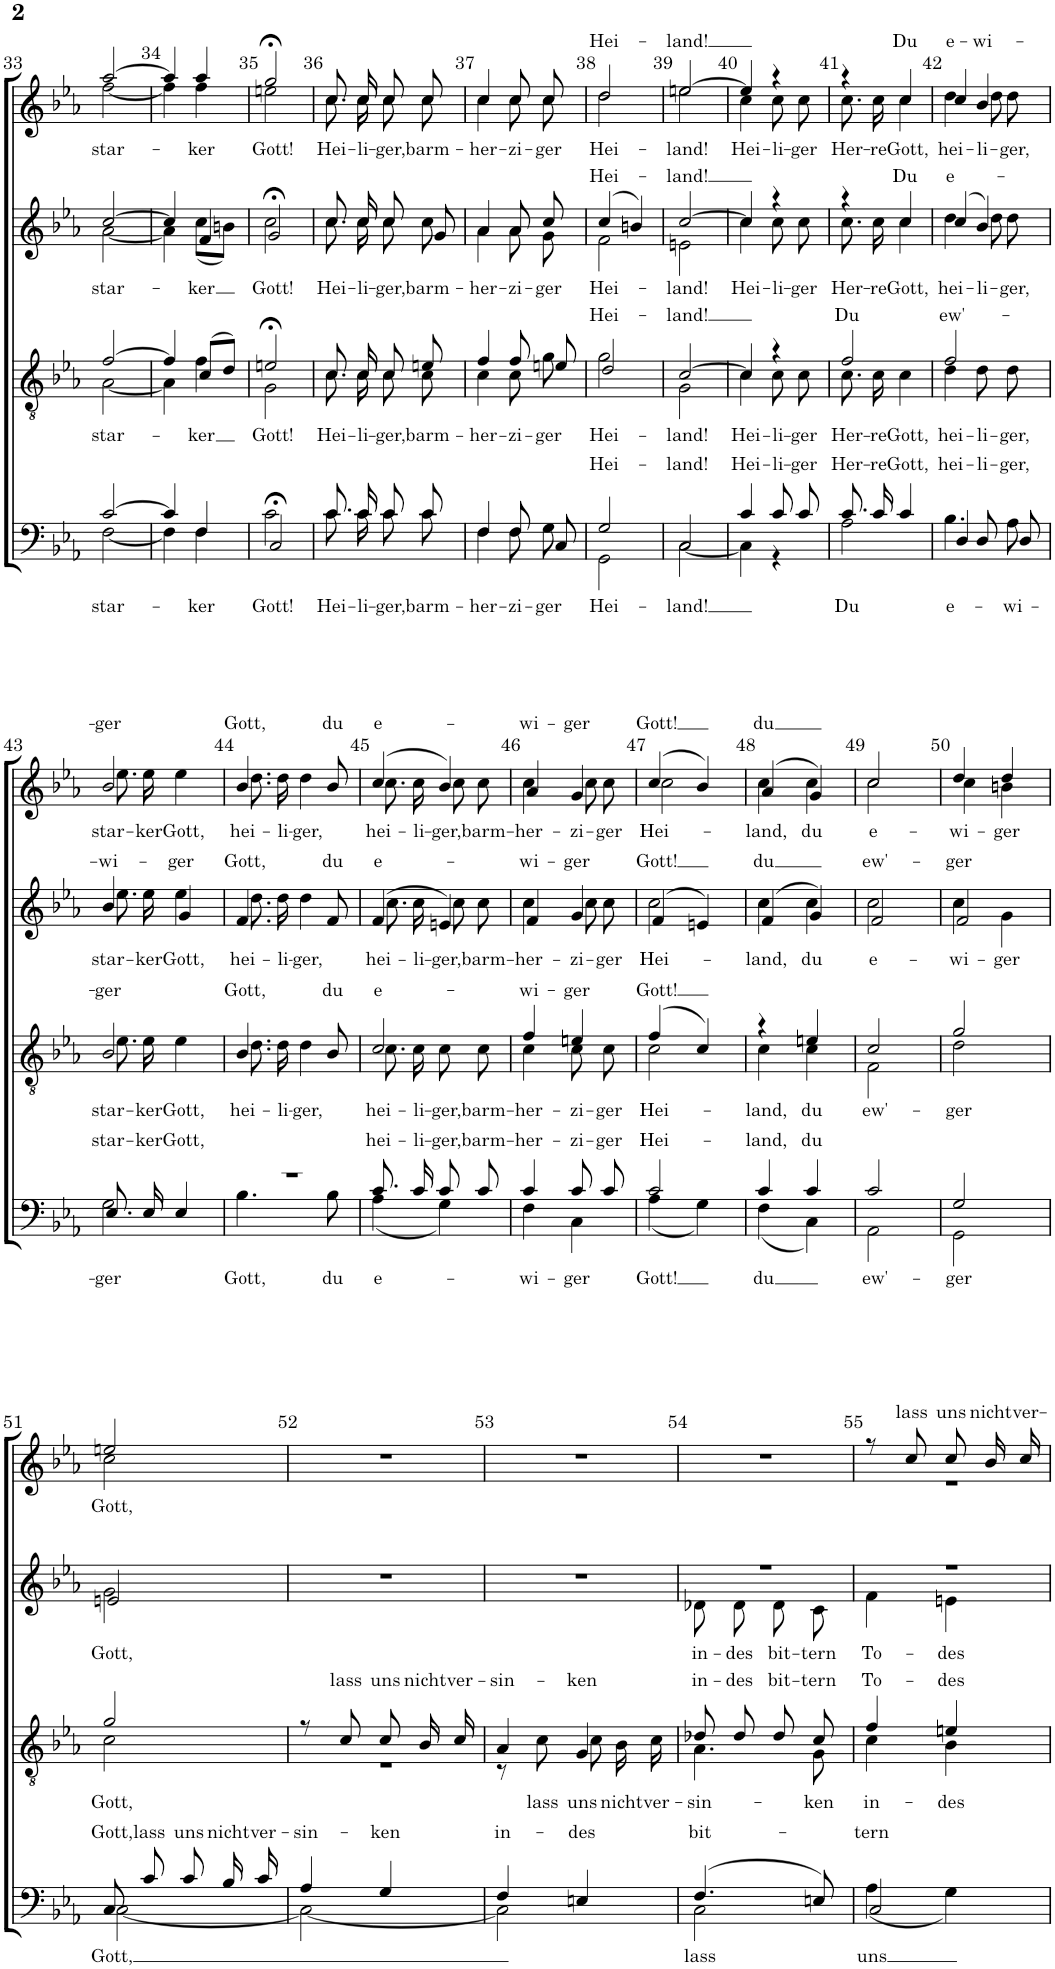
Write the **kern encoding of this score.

**kern	**text	**kern	**text	**kern	**text	**kern	**text
*part4	*part4	*part3	*part3	*part2	*part2	*part1	*part1
*staff4	*staff4	*staff3	*staff3	*staff2	*staff2	*staff1	*staff1
*I"Bass	*	*I"Tenor	*	*I"Alto	*	*I"Soprano	*
!!LO:PB:g=z
*clefF4	*	*clefGv2	*	*clefG2	*	*clefG2	*
*k[b-e-a-]	*	*k[b-e-a-]	*	*k[b-e-a-]	*	*k[b-e-a-]	*
*M2/4	*	*M2/4	*	*M2/4	*	*M2/4	*
=33	=33	=33	=33	=33	=33	=33	=33
!	!LO:LY:b	!	!LO:LY:b	!	!LO:LY:b	!	!LO:LY:b
*^	*	*^	*	*^	*	*^	*
[2c/	[2F\	star-	[2f/	[2A-\	star-	[2cc/	[2a-\	star-	[2aa-/	[2ff\	star-
=34	=34	=34	=34	=34	=34	=34	=34	=34	=34	=34	=34
4c/]	4F\]	.	4f/]	4A-\]	.	4cc/]	4a-\]	.	4aa-/]	4ff\]	.
!	!	!LO:LY:b	!	!	!LO:LY:b	!	!	!LO:LY:b	!	!	!LO:LY:b
4F/	4F\	-ker	(8c/L	4f\	-ker	4f/	(8cc\L	-ker	4aa-/	4ff\	-ker
.	.	.	8d/J)	.	.	.	8bn\J)	.	.	.	.
=35	=35	=35	=35	=35	=35	=35	=35	=35	=35	=35	=35
!	!	!LO:LY:b	!	!	!LO:LY:b	!	!	!LO:LY:b	!	!	!LO:LY:b
2C;</	2c\	Gott!	2en;</	2G\	Gott!	2g;</	2cc\	Gott!	2gg;</	2een\	Gott!
=36	=36	=36	=36	=36	=36	=36	=36	=36	=36	=36	=36
!	!	!LO:LY:b	!	!	!LO:LY:b	!	!	!LO:LY:b	!	!	!LO:LY:b
8.c/L	8.c\L	Hei-	8.c/	8.c\	Hei-	8.cc/	8.cc\	Hei-	8.cc/L	8.cc\L	Hei-
!	!	!LO:LY:b	!	!	!LO:LY:b	!	!	!LO:LY:b	!	!	!LO:LY:b
16c/Jk	16c\Jk	-li-	16c/	16c\	-li-	16cc/	16cc\	-li-	16cc/Jk	16cc\Jk	-li-
!	!	!LO:LY:b	!	!	!LO:LY:b	!	!	!LO:LY:b	!	!	!LO:LY:b
8c/L	8c\L	-ger,	8c/	8c\	-ger,	8cc/	8cc\	-ger,	8cc/L	8cc\L	-ger,
!	!	!LO:LY:b	!	!	!LO:LY:b	!	!	!LO:LY:b	!	!	!LO:LY:b
8c/J	8c\J	barm-	8en/	8c\	barm-	8g/	8cc\	barm-	8cc/J	8cc\J	barm-
=37	=37	=37	=37	=37	=37	=37	=37	=37	=37	=37	=37
!	!	!LO:LY:b	!	!	!LO:LY:b	!	!	!LO:LY:b	!	!	!LO:LY:b
4F/	4F\	-her-	4f/	4c\	-her-	4a-/	4a-\	-her-	4cc/	4cc\	-her-
!	!	!LO:LY:b	!	!	!LO:LY:b	!	!	!LO:LY:b	!	!	!LO:LY:b
8F/L	8F\L	-zi-	8f/	8c\	-zi-	8a-/	8a-\	-zi-	8cc/L	8cc\L	-zi-
!	!	!LO:LY:b	!	!	!LO:LY:b	!	!	!LO:LY:b	!	!	!LO:LY:b
8C/J	8G\J	-ger	8en/	8g\	-ger	8cc/	8g\	-ger	8cc/J	8cc\J	-ger
=38	=38	=38	=38	=38	=38	=38	=38	=38	=38	=38	=38
!	!	!LO:LY:a	!	!	!	!	!	!	!	!	!
!	!	!LO:LY:b	!	!	!LO:LY:a	!	!	!	!	!	!
!	!	!	!	!	!LO:LY:b	!	!	!LO:LY:a	!	!	!
!	!	!	!	!	!	!	!	!LO:LY:b	!	!	!LO:LY:a
!	!	!	!	!	!	!	!	!	!	!	!LO:LY:b
2G/	2GG\	Hei-	2d/	2g\	Hei-	(4cc/	2f\	Hei-	2dd/	2dd\	Hei-
.	.	.	.	.	.	4bn/)	.	.	.	.	.
=39	=39	=39	=39	=39	=39	=39	=39	=39	=39	=39	=39
!	!	!LO:LY:a	!	!	!	!	!	!	!	!	!
!	!	!LO:LY:b	!	!	!LO:LY:a	!	!	!	!	!	!
!	!	!	!	!	!LO:LY:b	!	!	!LO:LY:a	!	!	!
!	!	!	!	!	!	!	!	!LO:LY:b	!	!	!LO:LY:a
!	!	!	!	!	!	!	!	!	!	!	!LO:LY:b
2C/	[2C\	-land!	[2c/	2G\	-land!	[2cc/	2en\	-land!	[2een/	2ee\	-land!
=40	=40	=40	=40	=40	=40	=40	=40	=40	=40	=40	=40
!	!	!LO:LY:a	!	!	!LO:LY:b	!	!	!LO:LY:b	!	!	!LO:LY:b
4c/	4C\]	Hei-	4c/]	4c\	Hei-	4cc/]	4cc\	Hei-	4ee/]	4cc\	Hei-
!	!	!LO:LY:a	!	!	!LO:LY:b	!	!	!LO:LY:b	!	!	!LO:LY:b
8c/L	4r	-li-	4r	8c\	-li-	4r	8cc\	-li-	4r	8cc\L	-li-
!	!	!LO:LY:a	!	!	!LO:LY:b	!	!	!LO:LY:b	!	!	!LO:LY:b
8c/J	.	-ger	.	8c\	-ger	.	8cc\	-ger	.	8cc\J	-ger
=41	=41	=41	=41	=41	=41	=41	=41	=41	=41	=41	=41
!	!	!LO:LY:a	!	!	!	!	!	!	!	!	!
!	!	!LO:LY:b	!	!	!LO:LY:a	!	!	!	!	!	!
!	!	!	!	!	!LO:LY:b	!	!	!LO:LY:b	!	!	!LO:LY:b
8.c/L	2A-\	Du	2f/	8.c\	Her-	4r	8.cc\	Her-	4r	8.cc\L	Her-
!	!	!LO:LY:a	!	!	!LO:LY:b	!	!	!LO:LY:b	!	!	!LO:LY:b
16c/Jk	.	-re	.	16c\	-re	.	16cc\	-re	.	16cc\Jk	-re
!	!	!LO:LY:a	!	!	!LO:LY:b	!	!	!LO:LY:a	!	!	!
!	!	!	!	!	!	!	!	!LO:LY:b	!	!	!LO:LY:a
!	!	!	!	!	!	!	!	!	!	!	!LO:LY:b
4c/	.	Gott,	.	4c\	Gott,	4cc/	4cc\	Gott,	4cc/	4cc\	Gott,
=42	=42	=42	=42	=42	=42	=42	=42	=42	=42	=42	=42
!	!	!LO:LY:a	!	!	!	!	!	!	!	!	!
!	!	!LO:LY:b	!	!	!LO:LY:a	!	!	!	!	!	!
!	!	!	!	!	!LO:LY:b	!	!	!LO:LY:a	!	!	!
!	!	!	!	!	!	!	!	!LO:LY:b	!	!	!LO:LY:a
!	!	!	!	!	!	!	!	!	!	!	!LO:LY:b
4D/	4.B-\	e-	2f/	4d\	hei-	(4cc/	4dd\	hei-	4cc/	4dd\	hei-
!	!	!LO:LY:a	!	!	!LO:LY:b	!	!	!LO:LY:b	!	!	!LO:LY:a
!	!	!	!	!	!	!	!	!	!	!	!LO:LY:b
8D/L	.	-li-	.	8d\	-li-	4b-/)	8dd\	-li-	4b-/	8dd\L	-li-
!	!	!LO:LY:a	!	!	!	!	!	!	!	!	!
!	!	!LO:LY:b	!	!	!LO:LY:b	!	!	!LO:LY:b	!	!	!LO:LY:b
8D/J	8A-\	-wi-	.	8d\	-ger,	.	8dd\	-ger,	.	8dd\J	-ger,
!!LO:LB:g=z	!!
=43	=43	=43	=43	=43	=43	=43	=43	=43	=43	=43	=43
!	!	!LO:LY:a	!	!	!	!	!	!	!	!	!
!	!	!LO:LY:b	!	!	!LO:LY:a	!	!	!	!	!	!
!	!	!	!	!	!LO:LY:b	!	!	!LO:LY:a	!	!	!
!	!	!	!	!	!	!	!	!LO:LY:b	!	!	!LO:LY:a
!	!	!	!	!	!	!	!	!	!	!	!LO:LY:b
8.E-/L	2G\	-ger	2B-/	8.e-\	star-	4b-/	8.ee-\	star-	2b-/	8.ee-\L	star-
!	!	!LO:LY:a	!	!	!LO:LY:b	!	!	!LO:LY:b	!	!	!LO:LY:b
16E-/Jk	.	-ker	.	16e-\	-ker	.	16ee-\	-ker	.	16ee-\Jk	-ker
!	!	!LO:LY:a	!	!	!LO:LY:b	!	!	!LO:LY:a	!	!	!
!	!	!	!	!	!	!	!	!LO:LY:b	!	!	!LO:LY:b
4E-/	.	Gott,	.	4e-\	Gott,	4g/	4ee-\	Gott,	.	4ee-\	Gott,
=44	=44	=44	=44	=44	=44	=44	=44	=44	=44	=44	=44
!	!	!LO:LY:b	!	!	!LO:LY:a	!	!	!	!	!	!
!	!	!	!	!	!LO:LY:b	!	!	!LO:LY:a	!	!	!
!	!	!	!	!	!	!	!	!LO:LY:b	!	!	!LO:LY:a
!	!	!	!	!	!	!	!	!	!	!	!LO:LY:b
2r	4.B-\	Gott,	4.B-/	8.d\	hei-	4.f/	8.dd\	hei-	4.b-/	8.dd\L	hei-
!	!	!	!	!	!LO:LY:b	!	!	!LO:LY:b	!	!	!LO:LY:b
.	.	.	.	16d\	-li-	.	16dd\	-li-	.	16dd\Jk	-li-
!	!	!	!	!	!LO:LY:b	!	!	!LO:LY:b	!	!	!LO:LY:b
.	.	.	.	4d\	-ger,	.	4dd\	-ger,	.	4dd\	-ger,
!	!	!LO:LY:b	!	!	!LO:LY:a	!	!	!LO:LY:a	!	!	!LO:LY:a
.	8B-\	du	8B-/	.	du	8f/	.	du	8b-/	.	du
=45	=45	=45	=45	=45	=45	=45	=45	=45	=45	=45	=45
!	!	!LO:LY:a	!	!	!	!	!	!	!	!	!
!	!	!LO:LY:b	!	!	!LO:LY:a	!	!	!	!	!	!
!	!	!	!	!	!LO:LY:b	!	!	!LO:LY:a	!	!	!
!	!	!	!	!	!	!	!	!LO:LY:b	!	!	!LO:LY:a
!	!	!	!	!	!	!	!	!	!	!	!LO:LY:b
8.c/L	(4A-\	e-	2c/	8.c\	hei-	(4f/	8.cc\	hei-	(4cc/	8.cc\L	hei-
!	!	!LO:LY:a	!	!	!LO:LY:b	!	!	!LO:LY:b	!	!	!LO:LY:b
16c/Jk	.	-li-	.	16c\	-li-	.	16cc\	-li-	.	16cc\Jk	-li-
!	!	!LO:LY:a	!	!	!LO:LY:b	!	!	!LO:LY:b	!	!	!LO:LY:b
8c/L	4G\)	-ger,	.	8c\	-ger,	4en/)	8cc\	-ger,	4b-/)	8cc\L	-ger,
!	!	!LO:LY:a	!	!	!LO:LY:b	!	!	!LO:LY:b	!	!	!LO:LY:b
8c/J	.	barm-	.	8c\	barm-	.	8cc\	barm-	.	8cc\J	barm-
=46	=46	=46	=46	=46	=46	=46	=46	=46	=46	=46	=46
!	!	!LO:LY:a	!	!	!	!	!	!	!	!	!
!	!	!LO:LY:b	!	!	!LO:LY:a	!	!	!	!	!	!
!	!	!	!	!	!LO:LY:b	!	!	!LO:LY:a	!	!	!
!	!	!	!	!	!	!	!	!LO:LY:b	!	!	!LO:LY:a
!	!	!	!	!	!	!	!	!	!	!	!LO:LY:b
4c/	4F\	-wi-	4f/	4c\	-her-	4f/	4cc\	-her-	4a-/	4cc\	-her-
!	!	!LO:LY:a	!	!	!	!	!	!	!	!	!
!	!	!LO:LY:b	!	!	!LO:LY:a	!	!	!	!	!	!
!	!	!	!	!	!LO:LY:b	!	!	!LO:LY:a	!	!	!
!	!	!	!	!	!	!	!	!LO:LY:b	!	!	!LO:LY:a
!	!	!	!	!	!	!	!	!	!	!	!LO:LY:b
8c/L	4C\	-ger	4en/	8c\	-zi-	4g/	8cc\	-zi-	4g/	8cc\L	-zi-
!	!	!LO:LY:a	!	!	!LO:LY:b	!	!	!LO:LY:b	!	!	!LO:LY:b
8c/J	.	-ger	.	8c\	-ger	.	8cc\	-ger	.	8cc\J	-ger
=47	=47	=47	=47	=47	=47	=47	=47	=47	=47	=47	=47
!	!	!LO:LY:a	!	!	!	!	!	!	!	!	!
!	!	!LO:LY:b	!	!	!LO:LY:a	!	!	!	!	!	!
!	!	!	!	!	!LO:LY:b	!	!	!LO:LY:a	!	!	!
!	!	!	!	!	!	!	!	!LO:LY:b	!	!	!LO:LY:a
!	!	!	!	!	!	!	!	!	!	!	!LO:LY:b
2c/	(4A-\	Gott!	(4f/	2c\	Hei-	(4f/	2cc\	Hei-	(4cc/	2cc\	Hei-
.	4G\)	.	4c/)	.	.	4en/)	.	.	4b-/)	.	.
=48	=48	=48	=48	=48	=48	=48	=48	=48	=48	=48	=48
!	!	!LO:LY:a	!	!	!	!	!	!	!	!	!
!	!	!LO:LY:b	!	!	!LO:LY:b	!	!	!LO:LY:a	!	!	!
!	!	!	!	!	!	!	!	!LO:LY:b	!	!	!LO:LY:a
!	!	!	!	!	!	!	!	!	!	!	!LO:LY:b
4c/	(4F\	du	4r	4c\	-land,	(4f/	4cc\	-land,	(4a-/	4cc\	-land,
!	!	!LO:LY:a	!	!	!LO:LY:b	!	!	!LO:LY:b	!	!	!LO:LY:b
4c/	4C\)	du	4en/	4c\	du	4g/)	4cc\	du	4g/)	4cc\	du
=49	=49	=49	=49	=49	=49	=49	=49	=49	=49	=49	=49
!	!	!LO:LY:b	!	!	!LO:LY:b	!	!	!LO:LY:a	!	!	!
!	!	!	!	!	!	!	!	!LO:LY:b	!	!	!LO:LY:b
2c/	2AA-\	ew'-	2c/	2F\	ew'-	2f/	2cc\	e-	2cc/	2cc\	e-
=50	=50	=50	=50	=50	=50	=50	=50	=50	=50	=50	=50
!	!	!LO:LY:b	!	!	!LO:LY:b	!	!	!LO:LY:a	!	!	!
!	!	!	!	!	!	!	!	!LO:LY:b	!	!	!LO:LY:b
2G/	2GG\	-ger	2g/	2d\	-ger	2f/	4cc\	-wi-	4dd/	4cc\	-wi-
!	!	!	!	!	!	!	!	!LO:LY:b	!	!	!LO:LY:b
.	.	.	.	.	.	.	4g\	-ger	4dd/	4bn\	-ger
!!LO:LB:g=z	!!
=51	=51	=51	=51	=51	=51	=51	=51	=51	=51	=51	=51
!	!	!LO:LY:a	!	!	!	!	!	!	!	!	!
!	!	!LO:LY:b	!	!	!LO:LY:b	!	!	!LO:LY:b	!	!	!LO:LY:b
8C/L	[2C\	Gott,	2g/	2c\	Gott,	2en/	2g\	Gott,	2een/	2cc\	Gott,
!	!	!LO:LY:a	!	!	!	!	!	!	!	!	!
8c/J	.	lass	.	.	.	.	.	.	.	.	.
!	!	!LO:LY:a	!	!	!	!	!	!	!	!	!
8c/L	.	uns	.	.	.	.	.	.	.	.	.
!	!	!LO:LY:a	!	!	!	!	!	!	!	!	!
16B-/L	.	nicht	.	.	.	.	.	.	.	.	.
!	!	!LO:LY:a	!	!	!	!	!	!	!	!	!
16c/JJ	.	ver-	.	.	.	.	.	.	.	.	.
*	*	*	*	*	*	*v	*v	*	*	*	*
*	*	*	*	*	*	*	*	*v	*v	*
=52	=52	=52	=52	=52	=52	=52	=52	=52	=52
!	!	!LO:LY:a	!	!	!	!	!	!	!
4A-/	2C\_	-sin-	8r	2r	.	2r	.	2r	.
!	!	!	!	!	!LO:LY:a	!	!	!	!
.	.	.	8c/	.	lass	.	.	.	.
!	!	!LO:LY:a	!	!	!LO:LY:a	!	!	!	!
4G/	.	-ken	8c/	.	uns	.	.	.	.
!	!	!	!	!	!LO:LY:a	!	!	!	!
.	.	.	16B-/	.	nicht	.	.	.	.
!	!	!	!	!	!LO:LY:a	!	!	!	!
.	.	.	16c/	.	ver-	.	.	.	.
=53	=53	=53	=53	=53	=53	=53	=53	=53	=53
!	!	!LO:LY:a	!	!	!LO:LY:a	!	!	!	!
4F/	2C\]	in-	4A-/	8r	-sin-	2r	.	2r	.
!	!	!	!	!	!LO:LY:b	!	!	!	!
.	.	.	.	8c\	lass	.	.	.	.
!	!	!LO:LY:a	!	!	!LO:LY:a	!	!	!	!
!	!	!	!	!	!LO:LY:b	!	!	!	!
4En/	.	-des	4G/	8c\	uns	.	.	.	.
!	!	!	!	!	!LO:LY:b	!	!	!	!
.	.	.	.	16B-\	nicht	.	.	.	.
!	!	!	!	!	!LO:LY:b	!	!	!	!
.	.	.	.	16c\	ver-	.	.	.	.
=54	=54	=54	=54	=54	=54	=54	=54	=54	=54
!	!	!LO:LY:a	!	!	!	!	!	!	!
!	!	!LO:LY:b	!	!	!LO:LY:a	!	!	!	!
!	!	!	!	!	!LO:LY:b	!	!LO:LY:b	!	!
*	*	*	*	*	*	*^	*	*	*
(4.F/	2C\	lass	8d-X/	4.A-\	-sin-	2r	8d-X\	in-	2r	.
!	!	!	!	!	!LO:LY:a	!	!	!LO:LY:b	!	!
.	.	.	8d-/	.	-des	.	8d-\	-des	.	.
!	!	!	!	!	!LO:LY:a	!	!	!LO:LY:b	!	!
.	.	.	8d-/	.	bit-	.	8d-\	bit-	.	.
!	!	!	!	!	!LO:LY:a	!	!	!	!	!
!	!	!	!	!	!LO:LY:b	!	!	!LO:LY:b	!	!
8En/)	.	.	8c/	8G\	-ken	.	8c\	-tern	.	.
=55	=55	=55	=55	=55	=55	=55	=55	=55	=55	=55
!	!	!LO:LY:a	!	!	!	!	!	!	!	!
!	!	!LO:LY:b	!	!	!LO:LY:a	!	!	!	!	!
!	!	!	!	!	!LO:LY:b	!	!	!LO:LY:b	!	!
*	*	*	*	*	*	*	*	*	*^	*
2C/	(4A-\	uns	4f/	4c\	in-	2r	4f\	To-	8r	2r	.
!	!	!	!	!	!	!	!	!	!	!	!LO:LY:a
.	.	.	.	.	.	.	.	.	8cc/	.	lass
!	!	!	!	!	!LO:LY:a	!	!	!	!	!	!
!	!	!	!	!	!LO:LY:b	!	!	!LO:LY:b	!	!	!LO:LY:a
.	4G\)	.	4en/	4B-\	-des	.	4en\	-des	8cc/L	.	uns
!	!	!	!	!	!	!	!	!	!	!	!LO:LY:a
.	.	.	.	.	.	.	.	.	16b-/L	.	nicht
!	!	!	!	!	!	!	!	!	!	!	!LO:LY:a
.	.	.	.	.	.	.	.	.	16cc/JJ	.	ver-
*v	*v	*	*	*	*	*v	*v	*	*v	*v	*
*	*	*v	*v	*	*	*	*	*
=	=	=	=	=	=	=	=
*-	*-	*-	*-	*-	*-	*-	*-
